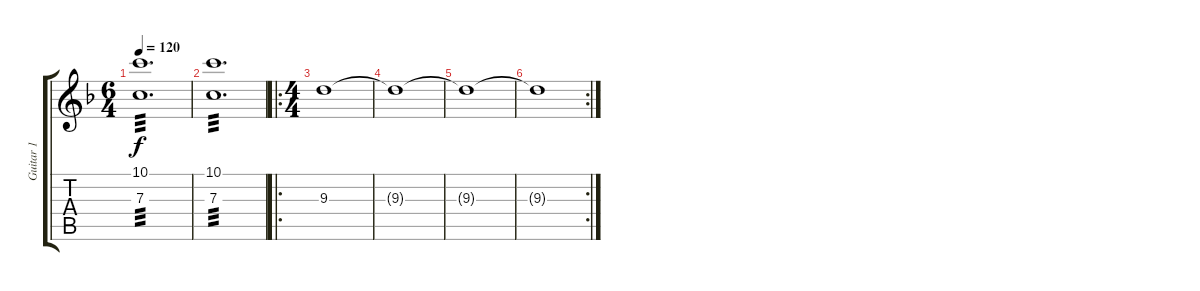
\track ("Guitar 1" "Guitar 1") {instrument distortionguitar}
\staff {score tabs}
\tuning (D4 A3 F3 D3 A2 D2) {hide}
\ts (6 4)
\tempo 120
\clef g2
\ks f
(10.1 7.3).1{d tp 3 dy f} |
(10.1 7.3).1{d tp 3} |
\ro
\ts (4 4)
9.3.1 |
9.3{t}.1 |
9.3{t}.1 |
\rc 2
9.3{t}.1
